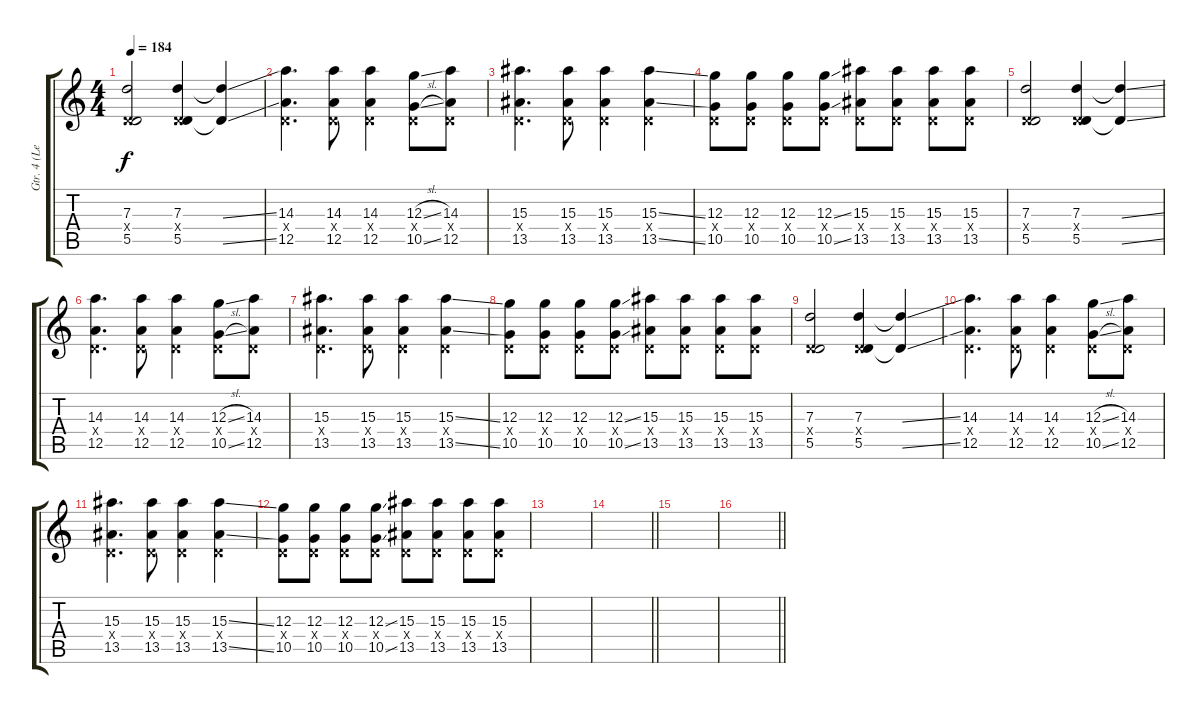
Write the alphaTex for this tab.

\track ("Gtr. 4 (Lead)" "Gtr. 4 (Le") {instrument distortionguitar}
\staff {score tabs}
\tuning (E4 B3 G3 D3 A2 D2) {hide}
\ts (4 4)
\tempo 184
\clef g2
\ks c
(7.3 0.4{x} 5.5).2{dy f} (7.3 0.4{x} 5.5).4 (7.3{ss t} 5.5{ss t}).4 |
(14.3 0.4{x} 12.5).4{d} (14.3 0.4{x} 12.5).8 (14.3 0.4{x} 12.5).4 (12.3{sl} 0.4{x} 10.5{sl}).8 (14.3 0.4{x} 12.5).8 |
(15.3 0.4{x} 13.5).4{d} (15.3 0.4{x} 13.5).8 (15.3 0.4{x} 13.5).4 (15.3{ss} 0.4{x} 13.5{ss}).4 |
(12.3 0.4{x} 10.5).8 (12.3 0.4{x} 10.5).8 (12.3 0.4{x} 10.5).8 (12.3{ss} 0.4{x} 10.5{ss}).8 (15.3 0.4{x} 13.5).8 (15.3 0.4{x} 13.5).8 (15.3 0.4{x} 13.5).8 (15.3 0.4{x} 13.5).8 |
(7.3 0.4{x} 5.5).2 (7.3 0.4{x} 5.5).4 (7.3{ss t} 5.5{ss t}).4 |
(14.3 0.4{x} 12.5).4{d} (14.3 0.4{x} 12.5).8 (14.3 0.4{x} 12.5).4 (12.3{sl} 0.4{x} 10.5{sl}).8 (14.3 0.4{x} 12.5).8 |
(15.3 0.4{x} 13.5).4{d} (15.3 0.4{x} 13.5).8 (15.3 0.4{x} 13.5).4 (15.3{ss} 0.4{x} 13.5{ss}).4 |
(12.3 0.4{x} 10.5).8 (12.3 0.4{x} 10.5).8 (12.3 0.4{x} 10.5).8 (12.3{ss} 0.4{x} 10.5{ss}).8 (15.3 0.4{x} 13.5).8 (15.3 0.4{x} 13.5).8 (15.3 0.4{x} 13.5).8 (15.3 0.4{x} 13.5).8 |
(7.3 0.4{x} 5.5).2 (7.3 0.4{x} 5.5).4 (7.3{ss t} 5.5{ss t}).4 |
(14.3 0.4{x} 12.5).4{d} (14.3 0.4{x} 12.5).8 (14.3 0.4{x} 12.5).4 (12.3{sl} 0.4{x} 10.5{sl}).8 (14.3 0.4{x} 12.5).8 |
(15.3 0.4{x} 13.5).4{d} (15.3 0.4{x} 13.5).8 (15.3 0.4{x} 13.5).4 (15.3{ss} 0.4{x} 13.5{ss}).4 |
(12.3 0.4{x} 10.5).8 (12.3 0.4{x} 10.5).8 (12.3 0.4{x} 10.5).8 (12.3{ss} 0.4{x} 10.5{ss}).8 (15.3 0.4{x} 13.5).8 (15.3 0.4{x} 13.5).8 (15.3 0.4{x} 13.5).8 (15.3 0.4{x} 13.5).8 |
|
\barLineRight lightlight
|
|
\barLineRight lightlight
